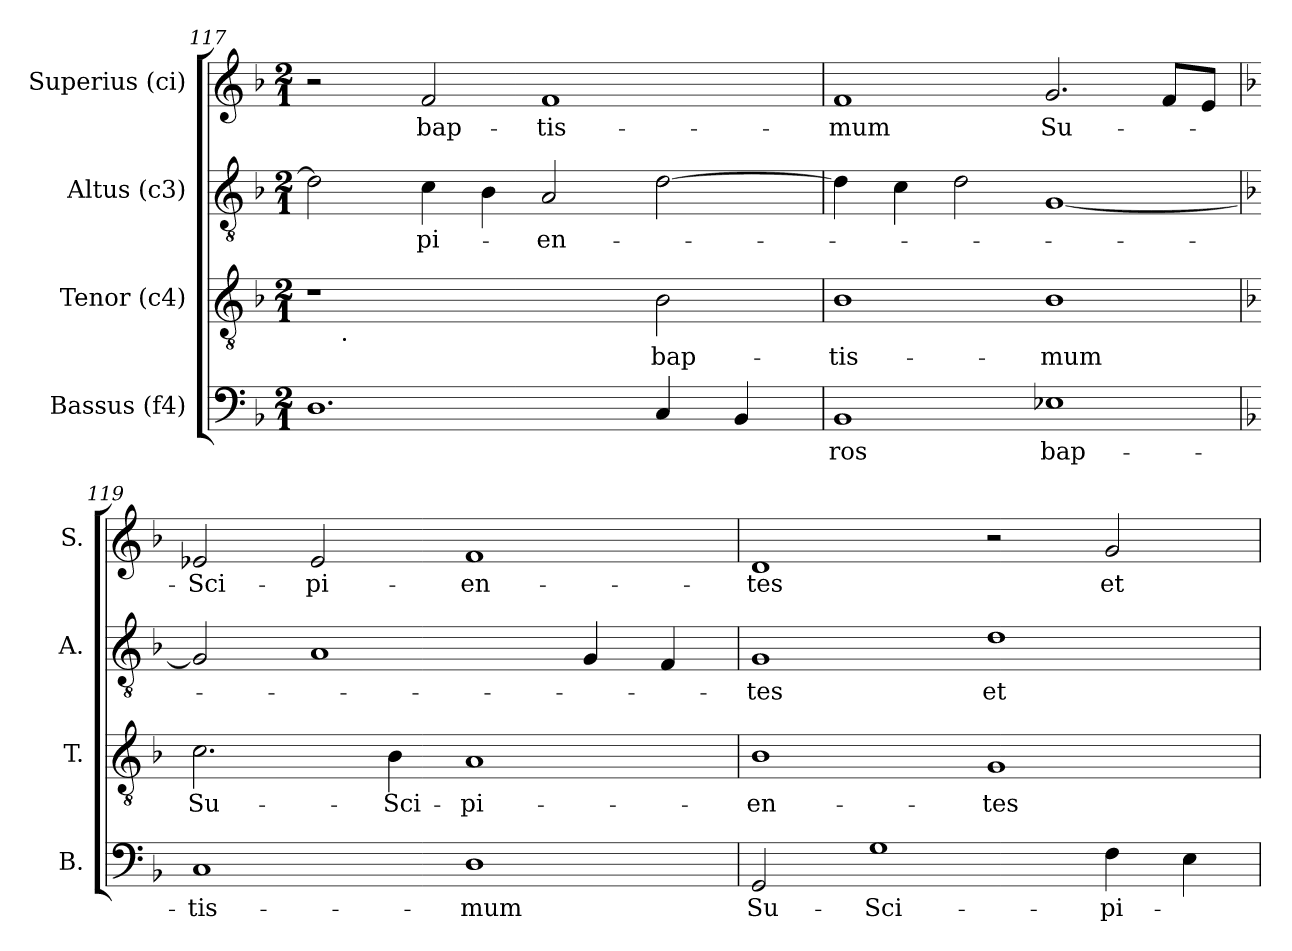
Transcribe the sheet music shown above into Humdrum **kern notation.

**kern	**text	**kern	**text	**kern	**text	**kern	**text
*part4	*part4	*part3	*part3	*part2	*part2	*part1	*part1
*staff4	*staff4	*staff3	*staff3	*staff2	*staff2	*staff1	*staff1
*I"Bassus (f4)	*	*I"Tenor (c4)	*	*I"Altus (c3)	*	*I"Superius (ci)	*
*I'B.	*	*I'T.	*	*I'A.	*	*I'S.	*
*clefF4	*	*clefGv2	*	*clefGv2	*	*clefG2	*
*k[b-]	*	*k[b-]	*	*k[b-]	*	*k[b-]	*
*F:	*	*F:	*	*F:	*	*F:	*
*M2/1	*	*M2/1	*	*M2/1	*	*M2/1	*
=117	=117	=117	=117	=117	=117	=117	=117
*	*	*^	*	*	*	*	*
1.D	.	1r	16.ryy	.	2d\]	.	2r	.
!	!	!	!LO:TX:b:t=.	!	!	!	!	!
.	.	.	1ryy	.	.	.	.	.
!	!	!	!	!	!	!LO:LY:b:cj	!	!LO:LY:b:cj
.	.	.	.	.	4c\	-pi-	2f/	bap-
.	.	.	.	.	4B-\	.	.	.
!	!	!	!	!	!	!LO:LY:b:cj	!	!LO:LY:b:cj
.	.	2ryy	.	.	2A/	-en-	1f	-tis-
.	.	.	2ryy	.	.	.	.	.
!	!	!	!	!LO:LY:b:cj	!	!	!	!
4C/	.	2B-\	.	bap-	[>2d\	.	.	.
.	.	.	4ryy	.	.	.	.	.
4BB-/	.	.	.	.	.	.	.	.
.	.	.	8ryy	.	.	.	.	.
.	.	.	32ryy	.	.	.	.	.
=118	=118	=118	=118	=118	=118	=118	=118	=118
!	!LO:LY:b:cj	!	!	!LO:LY:b:cj	!	!	!	!LO:LY:b:cj
*	*	*v	*v	*	*	*	*	*
1BB-	-ros	1B-	-tis-	4d\]	.	1f	-mum
.	.	.	.	4c\	.	.	.
.	.	.	.	2d\	.	.	.
!	!LO:LY:b:cj	!	!LO:LY:b:cj	!	!	!	!LO:LY:b:cj
1E-X	bap-	1B-	-mum	[<1G	.	2.g/	Su-
.	.	.	.	.	.	8f/L	.
.	.	.	.	.	.	8e/J	.
=119	=119	=119	=119	=119	=119	=119	=119
*	*	*	*	*	*	*k[b-]	*
*	*	*	*	*	*	*F:	*
!	!LO:LY:b:cj	!	!LO:LY:b:cj	!	!	!	!LO:LY:b:cj
1C	-tis-	2.c\	Su-	2G/]	.	2e-/	-Sci-
!	!	!	!	!	!	!	!LO:LY:b:cj
.	.	.	.	1A	.	2e-/	-pi-
!	!	!	!LO:LY:b	!	!	!	!
.	.	4B-\	-Sci-	.	.	.	.
!	!LO:LY:b:cj	!	!LO:LY:b:rj	!	!	!	!LO:LY:b:cj
1D	-mum	1A	-pi-	.	.	1f	-en-
.	.	.	.	4G/	.	.	.
.	.	.	.	4F/	.	.	.
=120	=120	=120	=120	=120	=120	=120	=120
!	!LO:LY:b:cj	!	!LO:LY:b:cj	!	!LO:LY:b:cj	!	!LO:LY:b:cj
2GG/	Su-	1B-	-en-	1G	-tes	1d	-tes
!	!LO:LY:b:cj	!	!	!	!	!	!
1G	-Sci-	.	.	.	.	.	.
!	!	!	!LO:LY:b:cj	!	!LO:LY:b:cj	!	!
.	.	1G	-tes	1d	et	2r	.
!	!LO:LY:b:cj	!	!	!	!	!	!LO:LY:b:cj
4F\	-pi-	.	.	.	.	2g/	et
4E\	.	.	.	.	.	.	.
=	=	=	=	=	=	=	=
*-	*-	*-	*-	*-	*-	*-	*-
